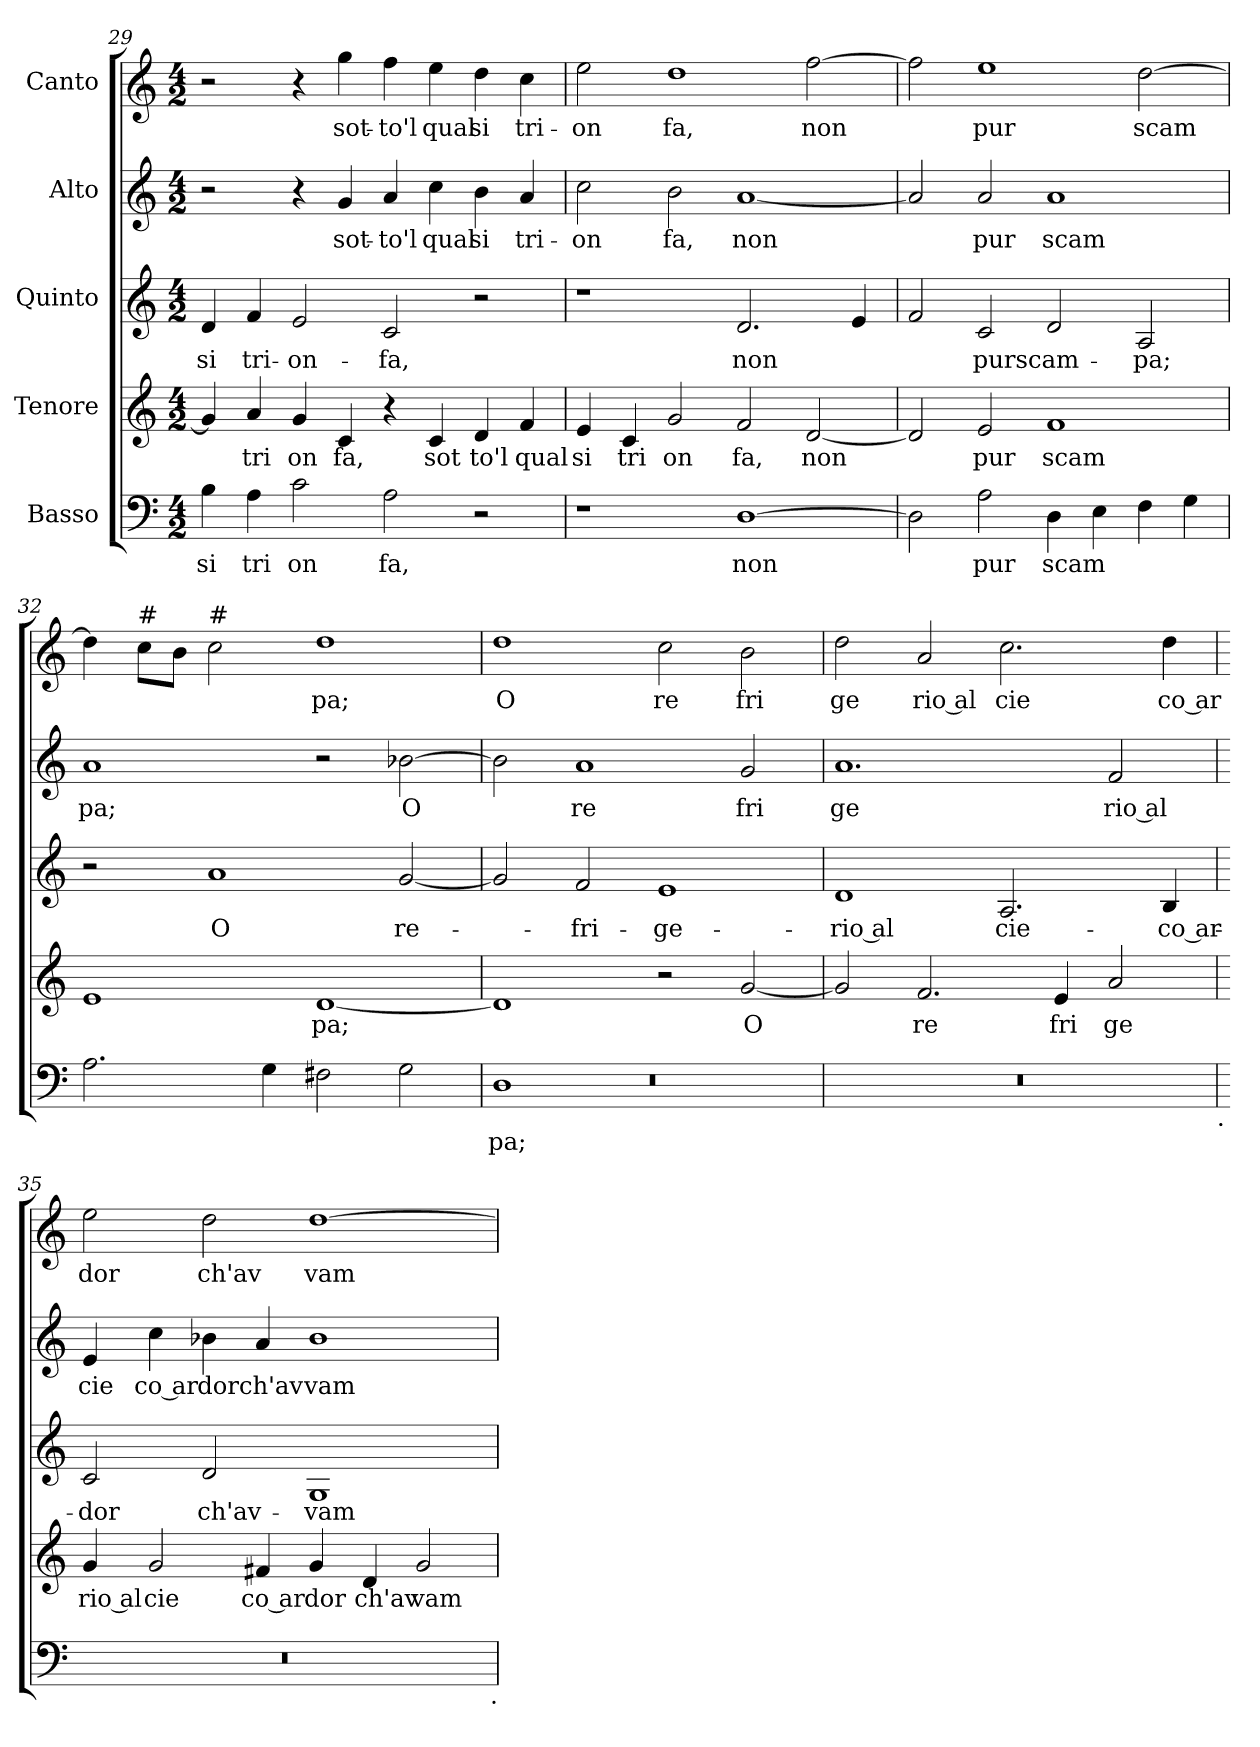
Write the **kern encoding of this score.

**kern	**text	**kern	**text	**kern	**text	**kern	**text	**kern	**text
*part5	*part5	*part4	*part4	*part3	*part3	*part2	*part2	*part1	*part1
*staff5	*staff5	*staff4	*staff4	*staff3	*staff3	*staff2	*staff2	*staff1	*staff1
*I"Basso	*	*I"Tenore	*	*I"Quinto	*	*I"Alto	*	*I"Canto	*
!!LO:LB:g=z
*clefF4	*	*clefG2	*	*clefG2	*	*clefG2	*	*clefG2	*
*k[]	*	*k[]	*	*k[]	*	*k[]	*	*k[]	*
*M4/2	*	*M4/2	*	*M4/2	*	*M4/2	*	*M4/2	*
=29	=29	=29	=29	=29	=29	=29	=29	=29	=29
!	!LO:LY:b	!	!	!	!LO:LY:b	!	!	!	!
4B\	si	4g/]	.	4d/	si	2r	.	2r	.
!	!LO:LY:b	!	!LO:LY:b	!	!LO:LY:b	!	!	!	!
4A\	tri	4a/	tri	4f/	tri-	.	.	.	.
!	!LO:LY:b	!	!LO:LY:b	!	!LO:LY:b	!	!	!	!
2c\	on	4g/	on	2e/	-on-	4r	.	4r	.
!	!	!	!LO:LY:b	!	!	!	!LO:LY:b	!	!LO:LY:b
.	.	4c/	fa,	.	.	4g/	sot-	4gg\	sot-
!	!LO:LY:b	!	!	!	!LO:LY:b	!	!LO:LY:b	!	!LO:LY:b
2A\	fa,	4r	.	2c/	-fa,	4a/	-to'l	4ff\	-to'l
!	!	!	!LO:LY:b	!	!	!	!LO:LY:b	!	!LO:LY:b
.	.	4c/	sot	.	.	4cc\	qual	4ee\	qual
!	!	!	!LO:LY:b	!	!	!	!LO:LY:b	!	!LO:LY:b
2r	.	4d/	to'l	2r	.	4b\	si	4dd\	si
!	!	!	!LO:LY:b	!	!	!	!LO:LY:b	!	!LO:LY:b
.	.	4f/	qual	.	.	4a/	tri-	4cc\	tri-
!!LO:PB:g=z
=30	=30	=30	=30	=30	=30	=30	=30	=30	=30
!	!	!	!LO:LY:b	!	!	!	!LO:LY:b	!	!LO:LY:b
1r	.	4e/	si	1r	.	2cc\	-on	2ee\	-on
!	!	!	!LO:LY:b	!	!	!	!	!	!
.	.	4c/	tri	.	.	.	.	.	.
!	!	!	!LO:LY:b	!	!	!	!LO:LY:b	!	!LO:LY:b
.	.	2g/	on	.	.	2b\	fa,	1dd	fa,
!	!LO:LY:b	!	!LO:LY:b	!	!LO:LY:b	!	!LO:LY:b	!	!
[1D	non	2f/	fa,	2.d/	non	[1a	non	.	.
!	!	!	!LO:LY:b	!	!	!	!	!	!LO:LY:b
.	.	[2d/	non	.	.	.	.	[2ff\	non
.	.	.	.	4e/	.	.	.	.	.
=31	=31	=31	=31	=31	=31	=31	=31	=31	=31
2D\]	.	2d/]	.	2f/	.	2a/]	.	2ff\]	.
!	!LO:LY:b	!	!LO:LY:b	!	!LO:LY:b	!	!LO:LY:b	!	!LO:LY:b
2A\	pur	2e/	pur	2c/	purscam-	2a/	pur	1ee	pur
!	!LO:LY:b	!	!LO:LY:b	!	!	!	!LO:LY:b	!	!
4D\	scam	1f	scam	2d/	.	1a	scam	.	.
4E\	.	.	.	.	.	.	.	.	.
!	!	!	!	!	!LO:LY:b	!	!	!	!LO:LY:b
4F\	.	.	.	2A/	-pa;	.	.	[2dd\	scam
4G\	.	.	.	.	.	.	.	.	.
=32	=32	=32	=32	=32	=32	=32	=32	=32	=32
!	!	!	!	!	!	!	!LO:LY:b	!	!
2.A\	.	1e	.	2r	.	1a	pa;	4dd\]	.
!	!	!	!	!	!	!	!	!LO:TX:a:t=#	!
.	.	.	.	.	.	.	.	8cc\L	.
.	.	.	.	.	.	.	.	8b\J	.
!	!	!	!	!	!	!	!	!LO:TX:a:t=#	!
!	!	!	!	!	!LO:LY:b	!	!	!	!
.	.	.	.	1a	O	.	.	2cc\	.
4G\	.	.	.	.	.	.	.	.	.
!	!	!	!LO:LY:b	!	!	!	!	!	!LO:LY:b
2F#X\	.	[1d	pa;	.	.	2r	.	1dd	pa;
!	!	!	!	!	!LO:LY:b	!	!LO:LY:b	!	!
2G\	.	.	.	[2g/	re-	[2b-X\	O	.	.
=33	=33	=33	=33	=33	=33	=33	=33	=33	=33
*^	*	*	*	*	*	*	*	*	*
!	!	!LO:LY:b	!	!	!	!	!	!	!	!LO:LY:b
*	*^	*	*	*	*	*	*	*	*	*
0ryy	1D	0r	pa;	1d]	.	2g/]	.	2b-\]	.	1dd	O
!	!	!	!	!	!	!	!LO:LY:b	!	!LO:LY:b	!	!
.	.	.	.	.	.	2f/	-fri-	1a	re	.	.
!	!	!	!	!	!	!	!LO:LY:b	!	!	!	!LO:LY:b
.	1ryy	.	.	2r	.	1e	-ge-	.	.	2cc\	re
!	!	!	!	!	!LO:LY:b	!	!	!	!LO:LY:b	!	!LO:LY:b
.	.	.	.	[2g/	O	.	.	2g/	fri	2b\	fri
*v	*v	*v	*	*	*	*	*	*	*	*	*
=34	=34	=34	=34	=34	=34	=34	=34	=34	=34
!	!	!	!	!	!LO:LY:b	!	!LO:LY:b	!	!LO:LY:b
0r	.	2g/]	.	1d	rio al	1.a	ge	2dd\	ge
!	!	!	!LO:LY:b	!	!	!	!	!	!LO:LY:b
.	.	2.f/	re	.	.	.	.	2a/	rio al
!	!	!	!	!	!LO:LY:b	!	!	!	!LO:LY:b
.	.	.	.	2.A/	cie-	.	.	2.cc\	cie
!	!	!	!LO:LY:b	!	!	!	!	!	!
.	.	4e/	fri	.	.	.	.	.	.
!	!	!	!LO:LY:b	!	!	!	!LO:LY:b	!	!
.	.	2a/	ge	.	.	2f/	rio al	.	.
!	!	!	!	!	!LO:LY:b	!	!	!	!LO:LY:b
.	.	.	.	4B/	co ar-	.	.	4dd\	co ar
!LO:TX:b:t=.	!	!	!	!	!	!	!	!	!
!!LO:LB:g=z
=35	=35	=35	=35	=35	=35	=35	=35	=35	=35
!	!	!	!LO:LY:b	!	!LO:LY:b	!	!LO:LY:b	!	!LO:LY:b
0r	.	4g/	rio al	2c/	-dor	4e/	cie	2ee\	dor
!	!	!	!LO:LY:b	!	!	!	!LO:LY:b	!	!
.	.	2g/	cie	.	.	4cc\	co ar	.	.
!	!	!	!	!	!LO:LY:b	!	!LO:LY:b	!	!LO:LY:b
.	.	.	.	2d/	ch'av-	4b-X\	dorch'av	2dd\	ch'av
!	!	!	!LO:LY:b	!	!	!	!	!	!
.	.	4f#X/	co ar	.	.	4a/	.	.	.
!	!	!	!LO:LY:b	!	!LO:LY:b	!	!LO:LY:b	!	!LO:LY:b
.	.	4g/	dor	1G	-vam-	1b-	vam	[1dd	vam
!	!	!	!LO:LY:b	!	!	!	!	!	!
.	.	4d/	ch'av	.	.	.	.	.	.
!	!	!	!LO:LY:b	!	!	!	!	!	!
.	.	2g/	vam	.	.	.	.	.	.
!LO:TX:b:t=.	!	!	!	!	!	!	!	!	!
=	=	=	=	=	=	=	=	=	=
*-	*-	*-	*-	*-	*-	*-	*-	*-	*-
